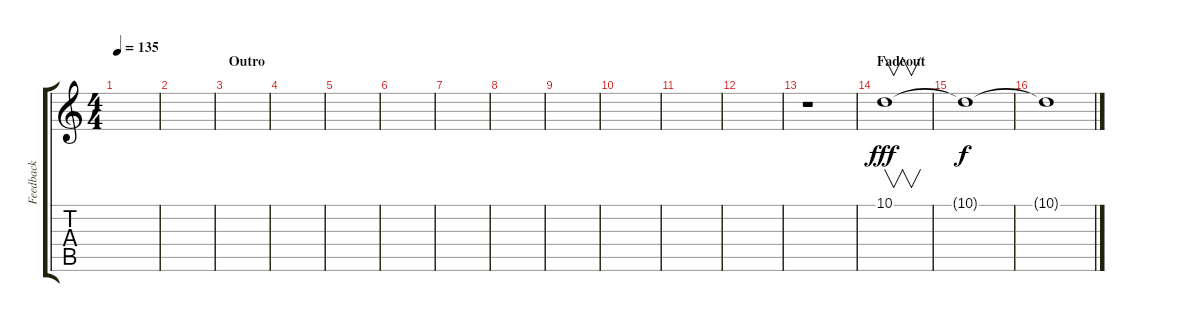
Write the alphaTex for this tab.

\track ("Feedback" "Feedback") {instrument lead2sawtooth}
\staff {score tabs}
\tuning (E4 B3 G3 D3 A2 E2) {hide}
\ts (4 4)
\tempo 135
\clef g2
\ks c
|
|
\section ("" "Outro")
|
|
|
|
|
|
|
|
|
|
r.1{volume 8} |
\section ("" "Fadeout")
10.1.1{v dy fff volume 16} |
10.1{t}.1{dy f volume 8} |
10.1{t}.1
